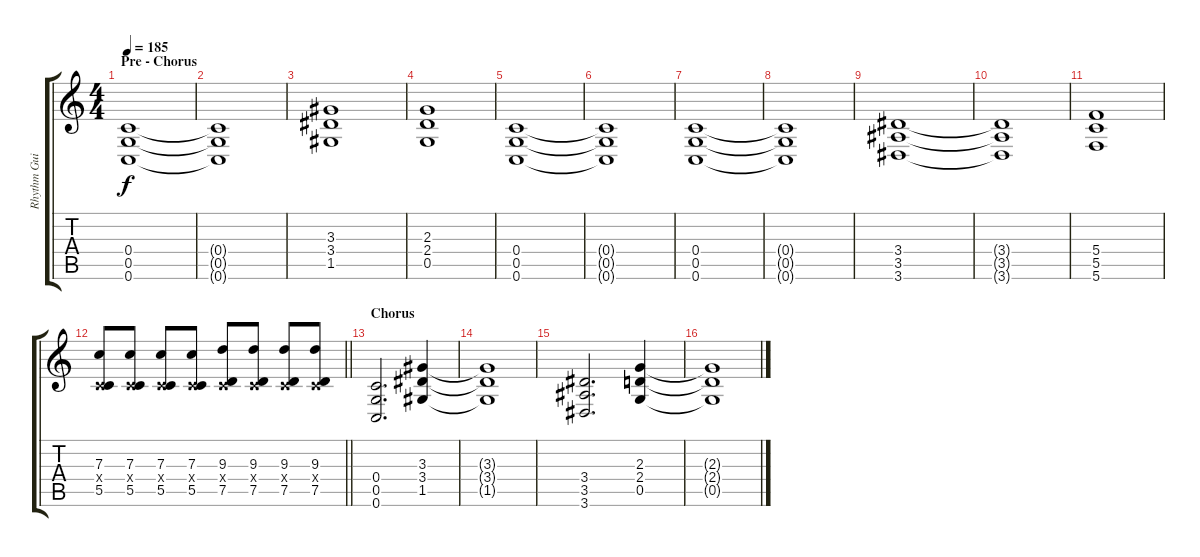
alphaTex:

\track ("Rhythm Guitar (Robin Sjunnesson)" "Rhythm Gui") {instrument distortionguitar}
\staff {score tabs}
\tuning (D4 A3 F3 C3 G2 C2) {hide}
\ts (4 4)
\section ("" "Pre - Chorus")
\tempo 185
\clef g2
\ks c
(0.4 0.5 0.6).1{dy f} |
(0.4{t} 0.5{t} 0.6{t}).1 |
(3.3 3.4 1.5).1 |
(2.3 2.4 0.5).1 |
(0.4 0.5 0.6).1 |
(0.4{t} 0.5{t} 0.6{t}).1 |
(0.4 0.5 0.6).1 |
(0.4{t} 0.5{t} 0.6{t}).1 |
(3.4 3.5 3.6).1 |
(3.4{t} 3.5{t} 3.6{t}).1 |
(5.4 5.5 5.6).1 |
\barLineRight lightlight
(7.3 0.4{x} 5.5).8 (7.3 0.4{x} 5.5).8 (7.3 0.4{x} 5.5).8 (7.3 0.4{x} 5.5).8 (9.3 0.4{x} 7.5).8 (9.3 0.4{x} 7.5).8 (9.3 0.4{x} 7.5).8 (9.3 0.4{x} 7.5).8 |
\section ("" "Chorus")
(0.4 0.5 0.6).2{d} (3.3 3.4 1.5).4 |
(3.3{t} 3.4{t} 1.5{t}).1 |
(3.4 3.5 3.6).2{d} (2.3 2.4 0.5).4 |
(2.3{t} 2.4{t} 0.5{t}).1
